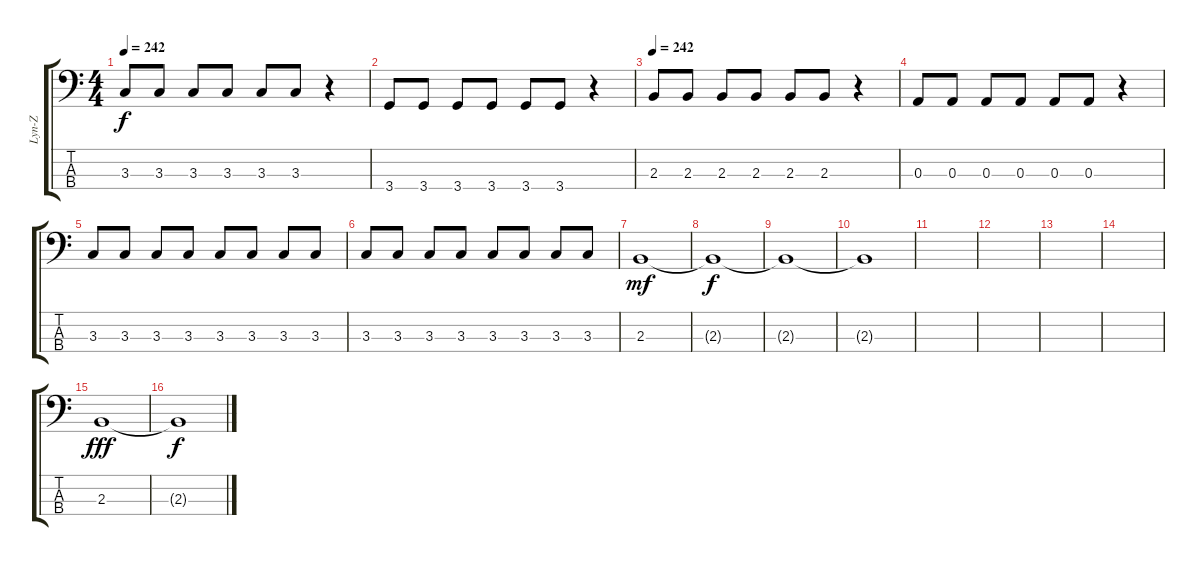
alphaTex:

\track ("Lyn-Z" "Lyn-Z") {instrument electricbasspick}
\staff {score tabs}
\tuning (G2 D2 A1 E1) {hide}
\ts (4 4)
\tempo 242
\clef f4
\ks c
3.3.8{dy f} 3.3.8 3.3.8 3.3.8 3.3.8 3.3.8 r.4 |
3.4.8 3.4.8 3.4.8 3.4.8 3.4.8 3.4.8 r.4 |
\tempo 242
2.3.8 2.3.8 2.3.8 2.3.8 2.3.8 2.3.8 r.4 |
0.3.8 0.3.8 0.3.8 0.3.8 0.3.8 0.3.8 r.4 |
3.3.8 3.3.8 3.3.8 3.3.8 3.3.8 3.3.8 3.3.8 3.3.8 |
3.3.8 3.3.8 3.3.8 3.3.8 3.3.8 3.3.8 3.3.8 3.3.8 |
2.3.1{dy mf} |
2.3{t}.1{dy f} |
2.3{t}.1 |
2.3{t}.1 |
|
|
|
|
2.3.1{dy fff} |
2.3{t}.1{dy f}
